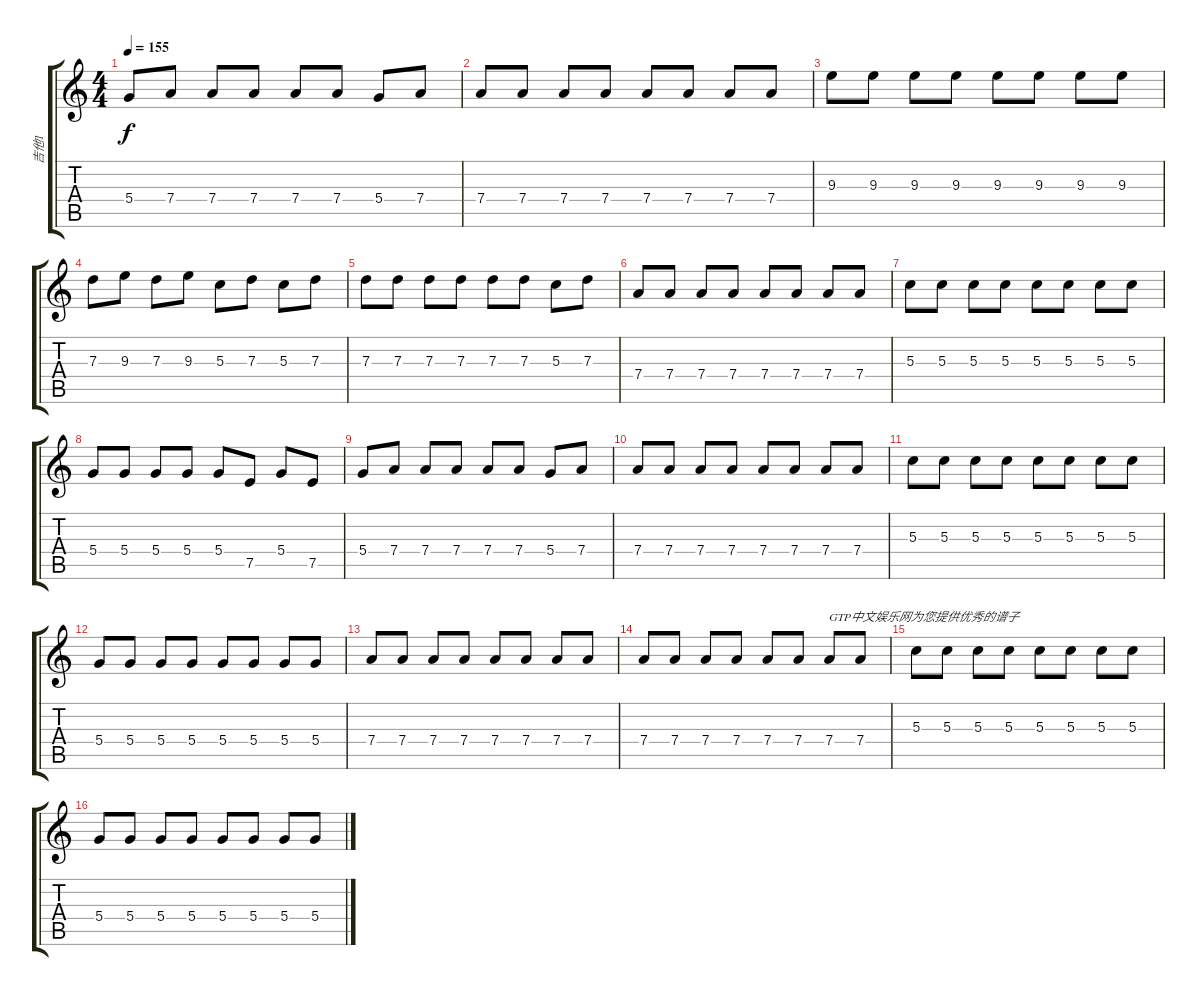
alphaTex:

\track ("吉他1" "吉他1") {instrument electricguitarjazz}
\staff {score tabs}
\tuning (E4 B3 G3 D3 A2 E2) {hide}
\ts (4 4)
\tempo 155
\clef g2
\ks c
5.4.8{dy f} 7.4.8 7.4.8 7.4.8 7.4.8 7.4.8 5.4.8 7.4.8 |
7.4.8{volume 13 instrument electricguitarjazz} 7.4.8 7.4.8 7.4.8 7.4.8 7.4.8 7.4.8 7.4.8 |
9.3.8 9.3.8 9.3.8 9.3.8 9.3.8 9.3.8 9.3.8 9.3.8 |
7.3.8 9.3.8 7.3.8 9.3.8 5.3.8 7.3.8 5.3.8 7.3.8 |
7.3.8 7.3.8 7.3.8 7.3.8 7.3.8 7.3.8 5.3.8 7.3.8 |
7.4.8 7.4.8 7.4.8 7.4.8 7.4.8 7.4.8 7.4.8 7.4.8 |
5.3.8 5.3.8 5.3.8 5.3.8 5.3.8 5.3.8 5.3.8 5.3.8 |
5.4.8 5.4.8 5.4.8 5.4.8 5.4.8 7.5.8 5.4.8 7.5.8 |
5.4.8 7.4.8 7.4.8 7.4.8 7.4.8 7.4.8 5.4.8 7.4.8 |
7.4.8 7.4.8 7.4.8 7.4.8 7.4.8 7.4.8 7.4.8 7.4.8 |
5.3.8 5.3.8 5.3.8 5.3.8 5.3.8 5.3.8 5.3.8 5.3.8 |
5.4.8 5.4.8 5.4.8 5.4.8 5.4.8 5.4.8 5.4.8 5.4.8 |
7.4.8 7.4.8 7.4.8 7.4.8 7.4.8 7.4.8 7.4.8 7.4.8 |
7.4.8 7.4.8 7.4.8 7.4.8 7.4.8 7.4.8 7.4.8{txt "GTP中文娱乐网为您提供优秀的谱子"} 7.4.8 |
5.3.8 5.3.8 5.3.8 5.3.8 5.3.8 5.3.8 5.3.8 5.3.8 |
5.4.8 5.4.8 5.4.8 5.4.8 5.4.8 5.4.8 5.4.8 5.4.8
